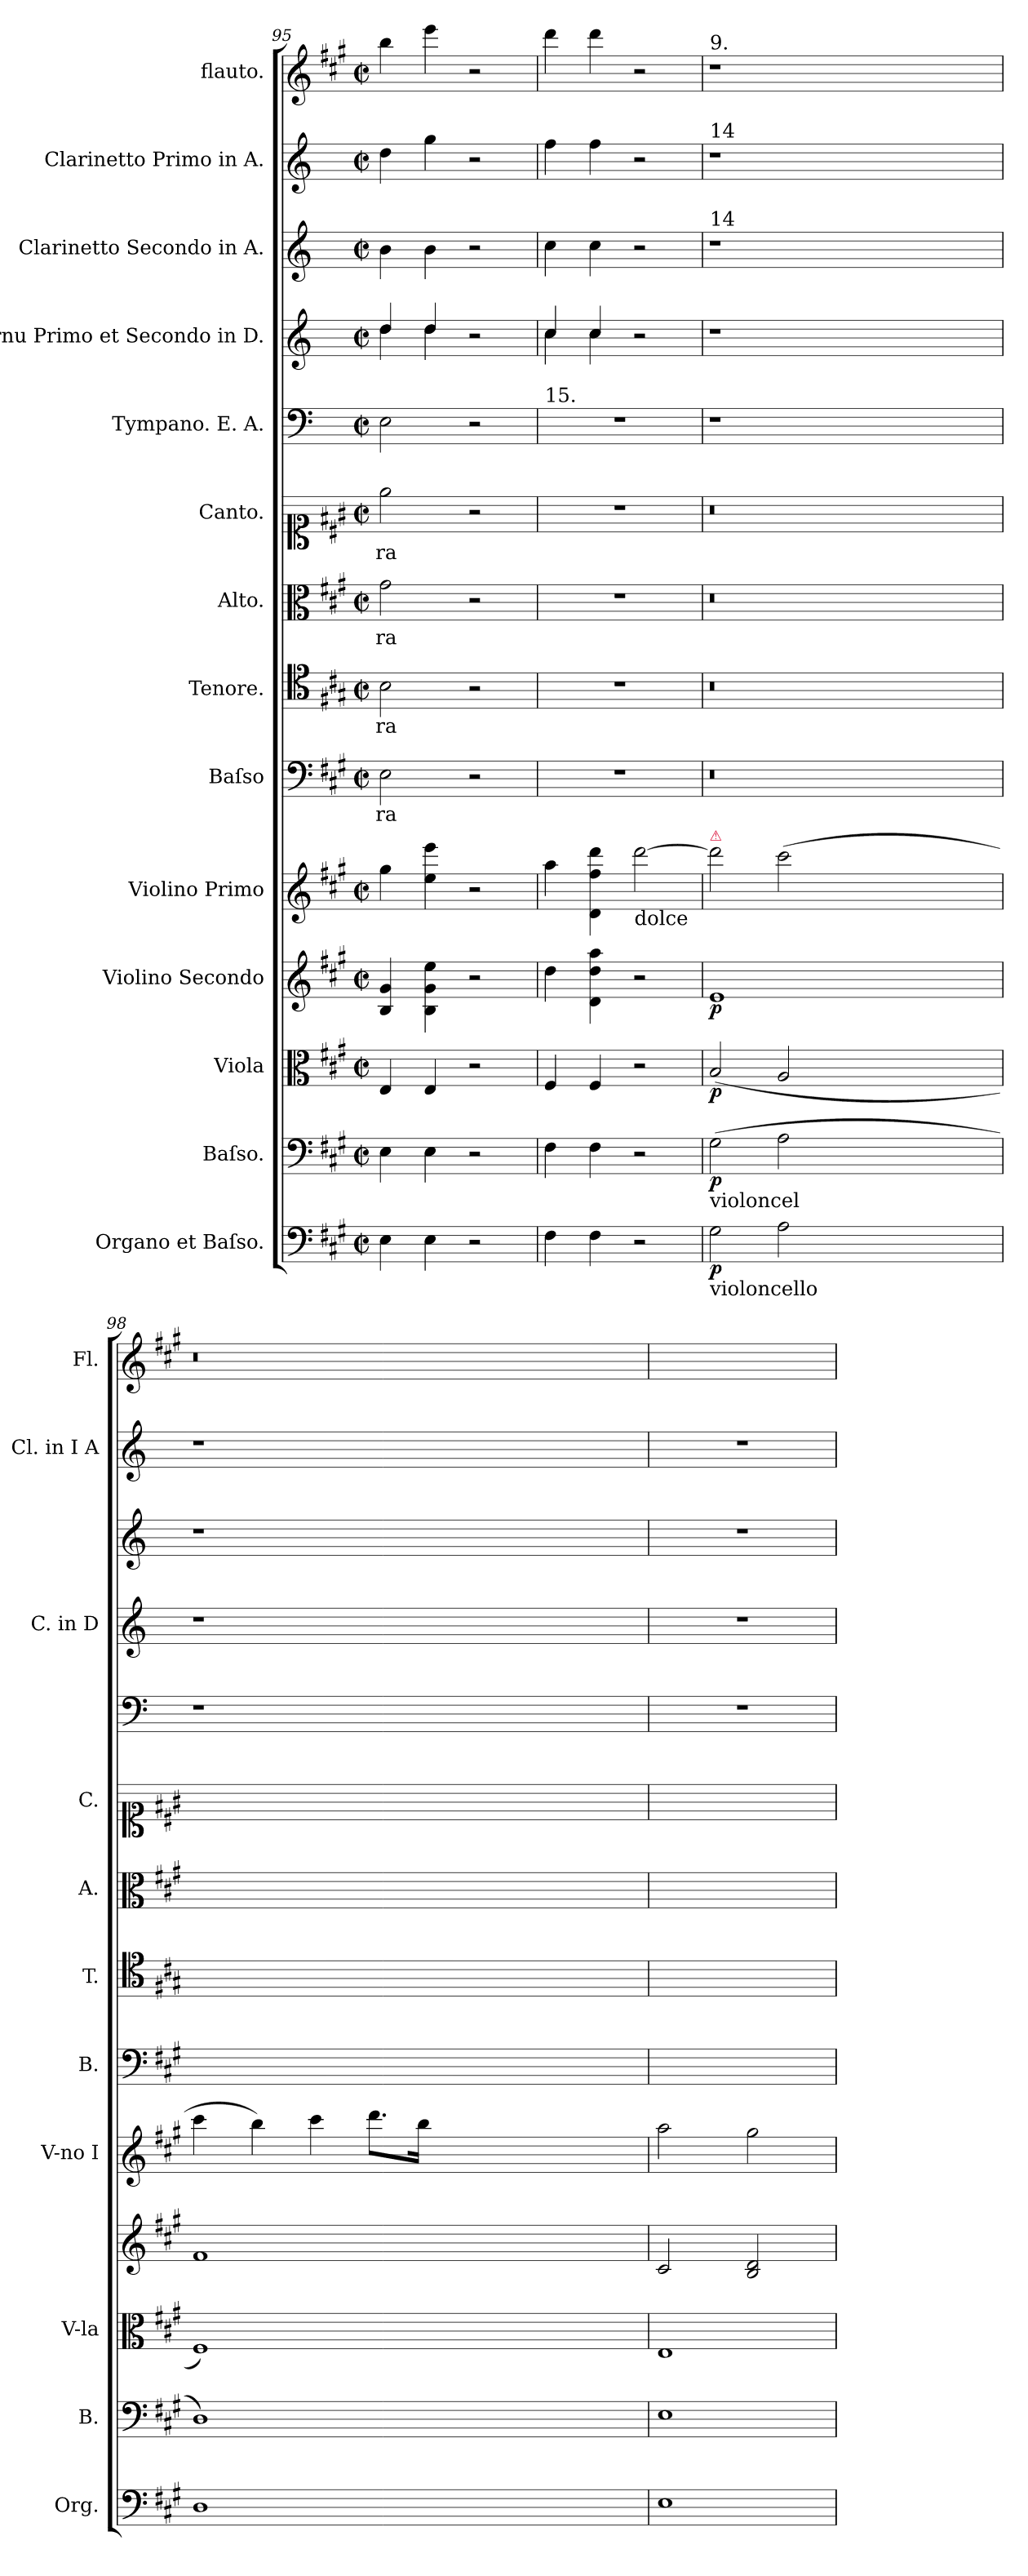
**kern	**dynam	**kern	**dynam	**kern	**dynam	**kern	**dynam	**kern	**kern	**text	**kern	**text	**kern	**text	**kern	**text	**kern	**kern	**kern	**kern	**kern
*part14	*part14	*part13	*part13	*part12	*part12	*part11	*part11	*part10	*part9	*part9	*part8	*part8	*part7	*part7	*part6	*part6	*part5	*part4	*part3	*part2	*part1
*staff14	*staff14	*staff13	*staff13	*staff12	*staff12	*staff11	*staff11	*staff10	*staff9	*staff9	*staff8	*staff8	*staff7	*staff7	*staff6	*staff6	*staff5	*staff4	*staff3	*staff2	*staff1
*I"Organo et Baſso.	*	*I"Baſso.	*	*I"Viola	*	*I"Violino Secondo	*	*I"Violino Primo	*I"Baſso	*	*I"Tenore.	*	*I"Alto.	*	*I"Canto.	*	*I"Tympano. E. A.	*I"Cornu Primo et Secondo in D.	*I"Clarinetto Secondo in A.	*I"Clarinetto Primo in A.	*I"flauto.
*I'Org.	*	*I'B.	*	*I'V-la	*	*	*	*I'V-no I	*I'B.	*	*I'T.	*	*I'A.	*	*I'C.	*	*	*I'C. in D	*	*I'Cl. in I A	*I'Fl.
*clefF4	*	*clefF4	*	*clefC3	*	*clefG2	*	*clefG2	*clefF4	*	*clefC4	*	*clefC3	*	*clefC1	*	*clefF4	*clefG2	*clefG2	*clefG2	*clefG2
*	*	*	*	*	*	*	*	*	*	*	*	*	*	*	*	*	*	*ITrd6c10	*ITrd2c3	*ITrd2c3	*
*k[f#c#g#]	*	*k[f#c#g#]	*	*k[f#c#g#]	*	*k[f#c#g#]	*	*k[f#c#g#]	*k[f#c#g#]	*	*k[f#c#g#]	*	*k[f#c#g#]	*	*k[f#c#g#]	*	*k[]	*k[f#c#]	*k[f#c#g#]	*k[f#c#g#]	*k[f#c#g#]
*M2/2	*	*M2/2	*	*M2/2	*	*M2/2	*	*M2/2	*M2/2	*	*M2/2	*	*M2/2	*	*M2/2	*	*M2/2	*M2/2	*M2/2	*M2/2	*M2/2
*met(c|)	*	*met(c|)	*	*met(c|)	*	*met(c|)	*	*met(c|)	*met(c|)	*	*met(c|)	*	*met(c|)	*	*met(c|)	*	*met(c|)	*met(c|)	*met(c|)	*met(c|)	*met(c|)
=95	=95	=95	=95	=95	=95	=95	=95	=95	=95	=95	=95	=95	=95	=95	=95	=95	=95	=95	=95	=95	=95
*	*	*	*	*	*	*	*	*	*	*	*	*	*	*	*	*	*	*^	*	*	*
4E\	.	4E\	.	4E/	.	4B/ 4g#/	.	4gg#\	2E\	-ra	2B\	-ra	2g#\	-ra	2ee\	-ra	2E\	4e/	4e\	4g#\	4b\	4bb\
4E\	.	4E\	.	4E/	.	4B\ 4g#\ 4ee\	.	4ee\ 4eee\	.	.	.	.	.	.	.	.	.	4e/	4e\	4g#\	4ee\	4eee\
2r	.	2r	.	2r	.	2r	.	2r	2r	.	2r	.	2r	.	2r	.	2r	2r	2ryy	2r	2r	2r
=96	=96	=96	=96	=96	=96	=96	=96	=96	=96	=96	=96	=96	=96	=96	=96	=96	=96	=96	=96	=96	=96	=96
!	!	!	!	!	!	!	!	!	!	!	!	!	!	!	!	!	!LO:TX:a:t=15.	!	!	!	!	!
4F#\	.	4F#\	.	4F#/	.	4dd\	.	4aa\	1r	.	1r	.	1r	.	1r	.	1r	4d/	4d\	4a\	4dd\	4ddd\
4F#\	.	4F#\	.	4F#/	.	4d\ 4dd\ 4aa\	.	4d\ 4ff#\ 4ddd\	.	.	.	.	.	.	.	.	.	4d/	4d\	4a\	4dd\	4ddd\
!	!	!	!	!	!	!	!	!LO:TX:b:t=dolce	!	!	!	!	!	!	!	!	!	!	!	!	!	!
2r	.	2r	.	2r	.	2r	.	[2ddd\	.	.	.	.	.	.	.	.	.	2r	2ryy	2r	2r	2r
=97	=97	=97	=97	=97	=97	=97	=97	=97	=97	=97	=97	=97	=97	=97	=97	=97	=97	=97	=97	=97	=97	=97
!	!	!	!	!	!	!	!	!	!	!	!	!	!	!	!	!	!	!	!	!	!	!LO:TX:a:t=9.
!	!	!	!	!	!	!	!	!	!	!	!	!	!	!	!	!	!	!	!	!	!LO:TX:a:t=14	!
!	!	!	!	!	!	!	!	!	!	!	!	!	!	!	!	!	!	!	!	!LO:TX:a:t=14	!	!
!	!	!	!	!	!	!	!	!	!	!	!	!	!	!	!	!	!	!LO:TX:a:t=14	!	!	!	!
!	!	!	!	!	!	!	!	!LO:TX:a:color=crimson:t=⚠	!	!	!	!	!	!	!	!	!	!	!	!	!	!
!	!	!LO:TX:b:t=violoncel	!	!	!	!	!	!	!	!	!	!	!	!	!	!	!	!	!	!	!	!
!LO:TX:b:t=violoncello	!	!	!	!	!	!	!	!	!	!	!	!	!	!	!	!	!	!	!	!	!	!
*	*	*	*	*	*	*	*	*	*	*	*	*	*	*	*	*	*	*v	*v	*	*	*
2G#\	p	(2G#\	p	(2B/	p	1e	p	2ddd\]	0.r	.	0.r	.	0.r	.	0.r	.	1r	1r	1r	1r	1r
2A\	.	2A\	.	2A/	.	.	.	(2ccc#\	.	.	.	.	.	.	.	.	.	.	.	.	.
0ryy	.	0ryy	.	0ryy	.	0ryy	.	0ryy	.	.	.	.	.	.	.	.	0ryy	0ryy	0ryy	0ryy	0ryy
=98	=98	=98	=98	=98	=98	=98	=98	=98	=98	=98	=98	=98	=98	=98	=98	=98	=98	=98	=98	=98	=98
1D	.	1D)	.	1F#)	.	1f#	.	4ccc#\	0.ryy	.	0.ryy	.	0.ryy	.	0.ryy	.	1r	1r	1r	1r	0.r
.	.	.	.	.	.	.	.	4bb\)	.	.	.	.	.	.	.	.	.	.	.	.	.
.	.	.	.	.	.	.	.	4ccc#\	.	.	.	.	.	.	.	.	.	.	.	.	.
.	.	.	.	.	.	.	.	8.ddd\L	.	.	.	.	.	.	.	.	.	.	.	.	.
.	.	.	.	.	.	.	.	16bb\Jk	.	.	.	.	.	.	.	.	.	.	.	.	.
0ryy	.	0ryy	.	0ryy	.	0ryy	.	0ryy	.	.	.	.	.	.	.	.	0ryy	0ryy	0ryy	0ryy	.
=99	=99	=99	=99	=99	=99	=99	=99	=99	=99	=99	=99	=99	=99	=99	=99	=99	=99	=99	=99	=99	=99
1E	.	1E	.	1E	.	2c#/	.	2aa\	1ryy	.	1ryy	.	1ryy	.	1ryy	.	1r	1r	1r	1r	1ryy
.	.	.	.	.	.	2B/ 2d/	.	2gg#\	.	.	.	.	.	.	.	.	.	.	.	.	.
=	=	=	=	=	=	=	=	=	=	=	=	=	=	=	=	=	=	=	=	=	=
*-	*-	*-	*-	*-	*-	*-	*-	*-	*-	*-	*-	*-	*-	*-	*-	*-	*-	*-	*-	*-	*-
